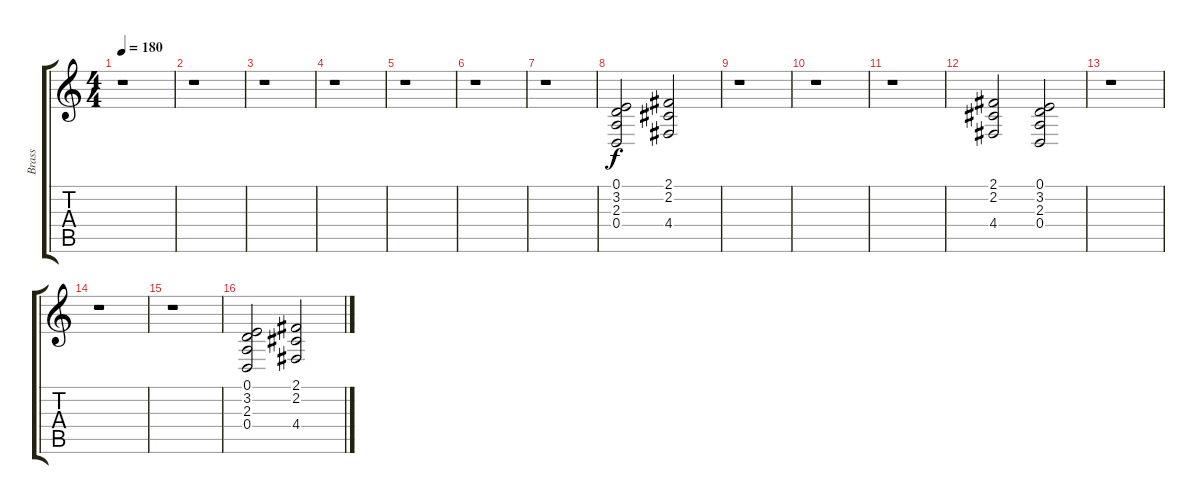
\track ("Brass" "Brass") {instrument brasssection}
\staff {score tabs}
\tuning (E4 B3 G3 D3 A2 E2) {hide}
\ts (4 4)
\tempo 180
\clef g2
\ks c
r.1{dy f} |
r.1 |
r.1 |
r.1 |
r.1 |
r.1 |
r.1 |
(0.1 3.2 2.3 0.4).2 (2.1 2.2 4.4).2 |
r.1 |
r.1 |
r.1 |
(2.1 2.2 4.4).2 (0.1 3.2 2.3 0.4).2 |
r.1 |
r.1 |
r.1 |
(0.1 3.2 2.3 0.4).2 (2.1 2.2 4.4).2
